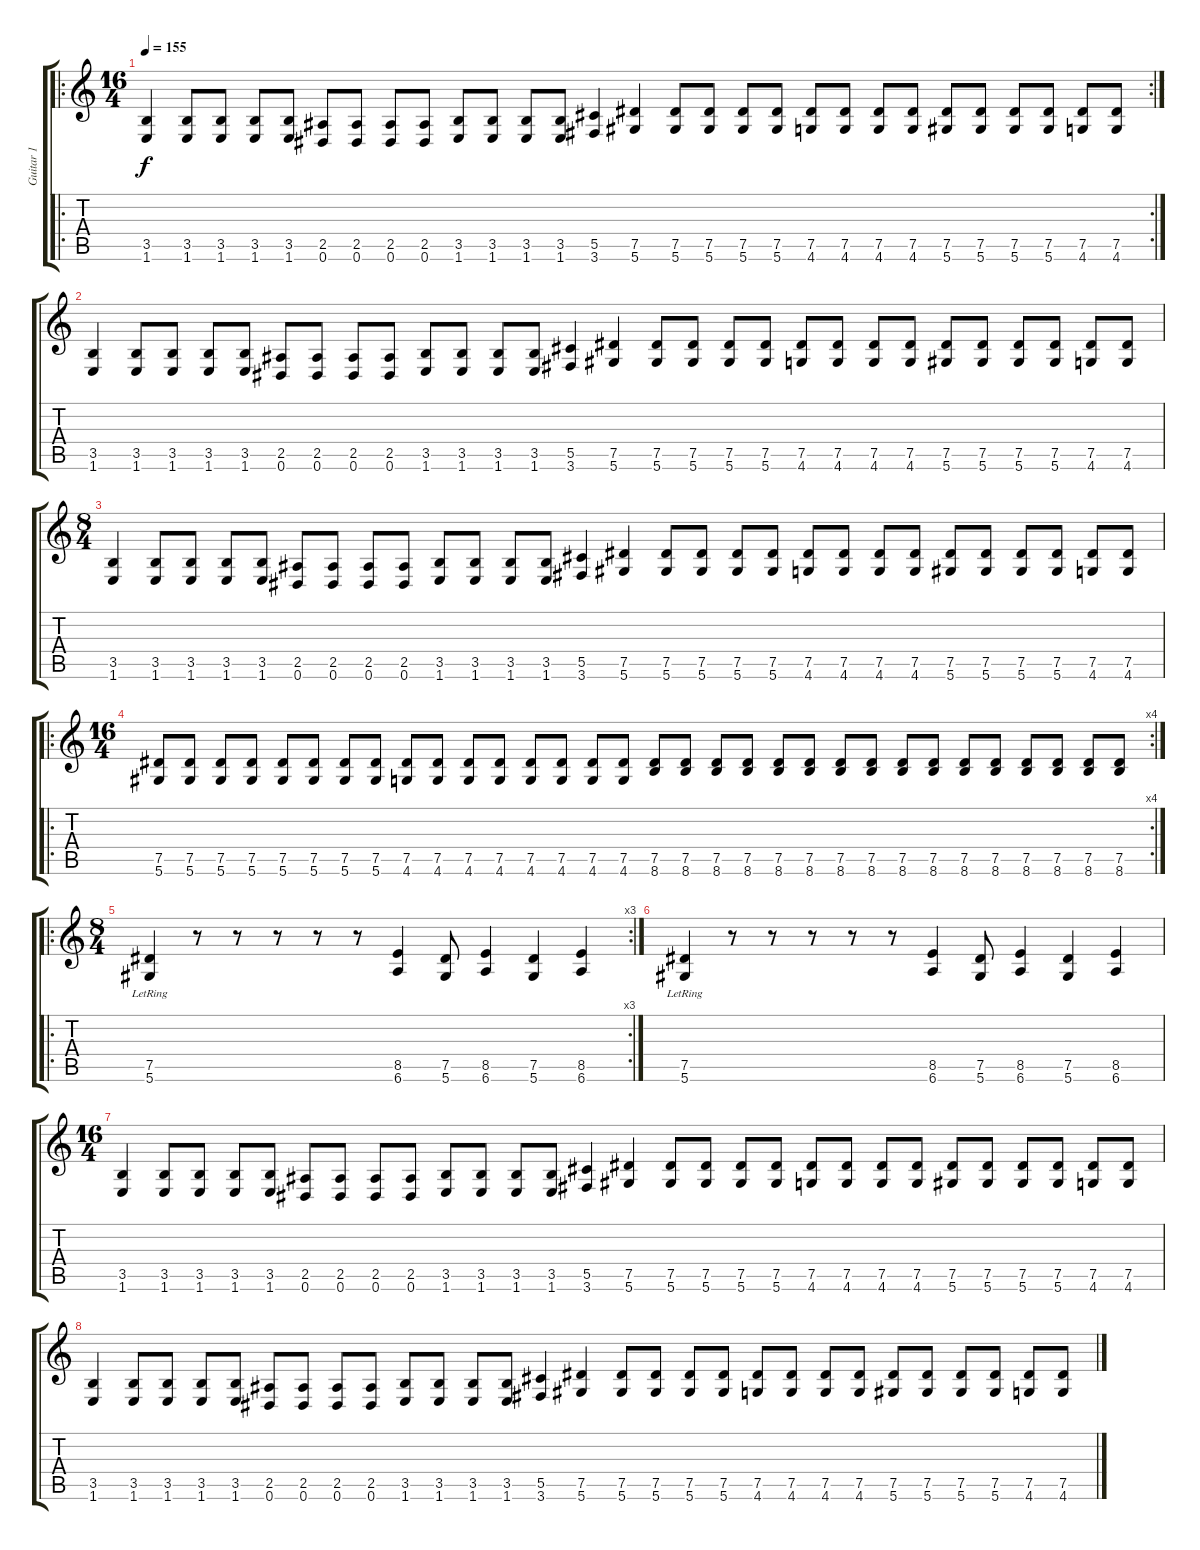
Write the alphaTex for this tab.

\track ("Guitar 1" "Guitar 1") {instrument overdrivenguitar}
\staff {score tabs}
\tuning (Eb4 Bb3 Gb3 Db3 Ab2 Eb2) {hide}
\ro
\rc 2
\ts (16 4)
\tempo 155
\clef g2
\ks c
(3.5 1.6).4{dy f} (3.5 1.6).8 (3.5 1.6).8 (3.5 1.6).8 (3.5 1.6).8 (2.5 0.6).8 (2.5 0.6).8 (2.5 0.6).8 (2.5 0.6).8 (3.5 1.6).8 (3.5 1.6).8 (3.5 1.6).8 (3.5 1.6).8 (5.5 3.6).4 (7.5 5.6).4 (7.5 5.6).8 (7.5 5.6).8 (7.5 5.6).8 (7.5 5.6).8 (7.5 4.6).8 (7.5 4.6).8 (7.5 4.6).8 (7.5 4.6).8 (7.5 5.6).8 (7.5 5.6).8 (7.5 5.6).8 (7.5 5.6).8 (7.5 4.6).8 (7.5 4.6).8 |
(3.5 1.6).4 (3.5 1.6).8 (3.5 1.6).8 (3.5 1.6).8 (3.5 1.6).8 (2.5 0.6).8 (2.5 0.6).8 (2.5 0.6).8 (2.5 0.6).8 (3.5 1.6).8 (3.5 1.6).8 (3.5 1.6).8 (3.5 1.6).8 (5.5 3.6).4 (7.5 5.6).4 (7.5 5.6).8 (7.5 5.6).8 (7.5 5.6).8 (7.5 5.6).8 (7.5 4.6).8 (7.5 4.6).8 (7.5 4.6).8 (7.5 4.6).8 (7.5 5.6).8 (7.5 5.6).8 (7.5 5.6).8 (7.5 5.6).8 (7.5 4.6).8 (7.5 4.6).8 |
\ts (8 4)
(3.5 1.6).4 (3.5 1.6).8 (3.5 1.6).8 (3.5 1.6).8 (3.5 1.6).8 (2.5 0.6).8 (2.5 0.6).8 (2.5 0.6).8 (2.5 0.6).8 (3.5 1.6).8 (3.5 1.6).8 (3.5 1.6).8 (3.5 1.6).8 (5.5 3.6).4 (7.5 5.6).4 (7.5 5.6).8 (7.5 5.6).8 (7.5 5.6).8 (7.5 5.6).8 (7.5 4.6).8 (7.5 4.6).8 (7.5 4.6).8 (7.5 4.6).8 (7.5 5.6).8 (7.5 5.6).8 (7.5 5.6).8 (7.5 5.6).8 (7.5 4.6).8 (7.5 4.6).8 |
\ro
\rc 4
\ts (16 4)
(7.5 5.6).8 (7.5 5.6).8 (7.5 5.6).8 (7.5 5.6).8 (7.5 5.6).8 (7.5 5.6).8 (7.5 5.6).8 (7.5 5.6).8 (7.5 4.6).8 (7.5 4.6).8 (7.5 4.6).8 (7.5 4.6).8 (7.5 4.6).8 (7.5 4.6).8 (7.5 4.6).8 (7.5 4.6).8 (7.5 8.6).8 (7.5 8.6).8 (7.5 8.6).8 (7.5 8.6).8 (7.5 8.6).8 (7.5 8.6).8 (7.5 8.6).8 (7.5 8.6).8 (7.5 8.6).8 (7.5 8.6).8 (7.5 8.6).8 (7.5 8.6).8 (7.5 8.6).8 (7.5 8.6).8 (7.5 8.6).8 (7.5 8.6).8 |
\ro
\rc 3
\ts (8 4)
(7.5{lr} 5.6{lr}).4 r.8 r.8 r.8 r.8 r.8 (8.5 6.6).4 (7.5 5.6).8 (8.5 6.6).4 (7.5 5.6).4 (8.5 6.6).4 |
(7.5{lr} 5.6{lr}).4 r.8 r.8 r.8 r.8 r.8 (8.5 6.6).4 (7.5 5.6).8 (8.5 6.6).4 (7.5 5.6).4 (8.5 6.6).4 |
\ts (16 4)
(3.5 1.6).4 (3.5 1.6).8 (3.5 1.6).8 (3.5 1.6).8 (3.5 1.6).8 (2.5 0.6).8 (2.5 0.6).8 (2.5 0.6).8 (2.5 0.6).8 (3.5 1.6).8 (3.5 1.6).8 (3.5 1.6).8 (3.5 1.6).8 (5.5 3.6).4 (7.5 5.6).4 (7.5 5.6).8 (7.5 5.6).8 (7.5 5.6).8 (7.5 5.6).8 (7.5 4.6).8 (7.5 4.6).8 (7.5 4.6).8 (7.5 4.6).8 (7.5 5.6).8 (7.5 5.6).8 (7.5 5.6).8 (7.5 5.6).8 (7.5 4.6).8 (7.5 4.6).8 |
(3.5 1.6).4 (3.5 1.6).8 (3.5 1.6).8 (3.5 1.6).8 (3.5 1.6).8 (2.5 0.6).8 (2.5 0.6).8 (2.5 0.6).8 (2.5 0.6).8 (3.5 1.6).8 (3.5 1.6).8 (3.5 1.6).8 (3.5 1.6).8 (5.5 3.6).4 (7.5 5.6).4 (7.5 5.6).8 (7.5 5.6).8 (7.5 5.6).8 (7.5 5.6).8 (7.5 4.6).8 (7.5 4.6).8 (7.5 4.6).8 (7.5 4.6).8 (7.5 5.6).8 (7.5 5.6).8 (7.5 5.6).8 (7.5 5.6).8 (7.5 4.6).8 (7.5 4.6).8
